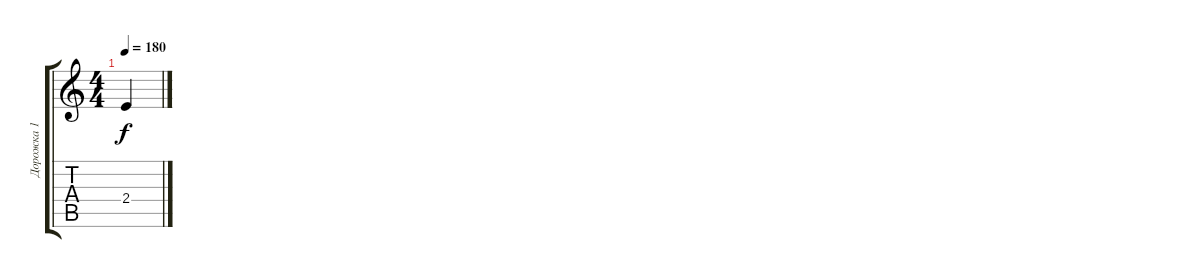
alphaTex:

\track ("Дорожка 1" "Дорожка 1") {instrument distortionguitar}
\staff {score tabs}
\tuning (E4 B3 G3 D3 A2 E2) {hide}
\ts (4 4)
\tempo 180
\clef g2
\ks c
2.4.4{dy f}
